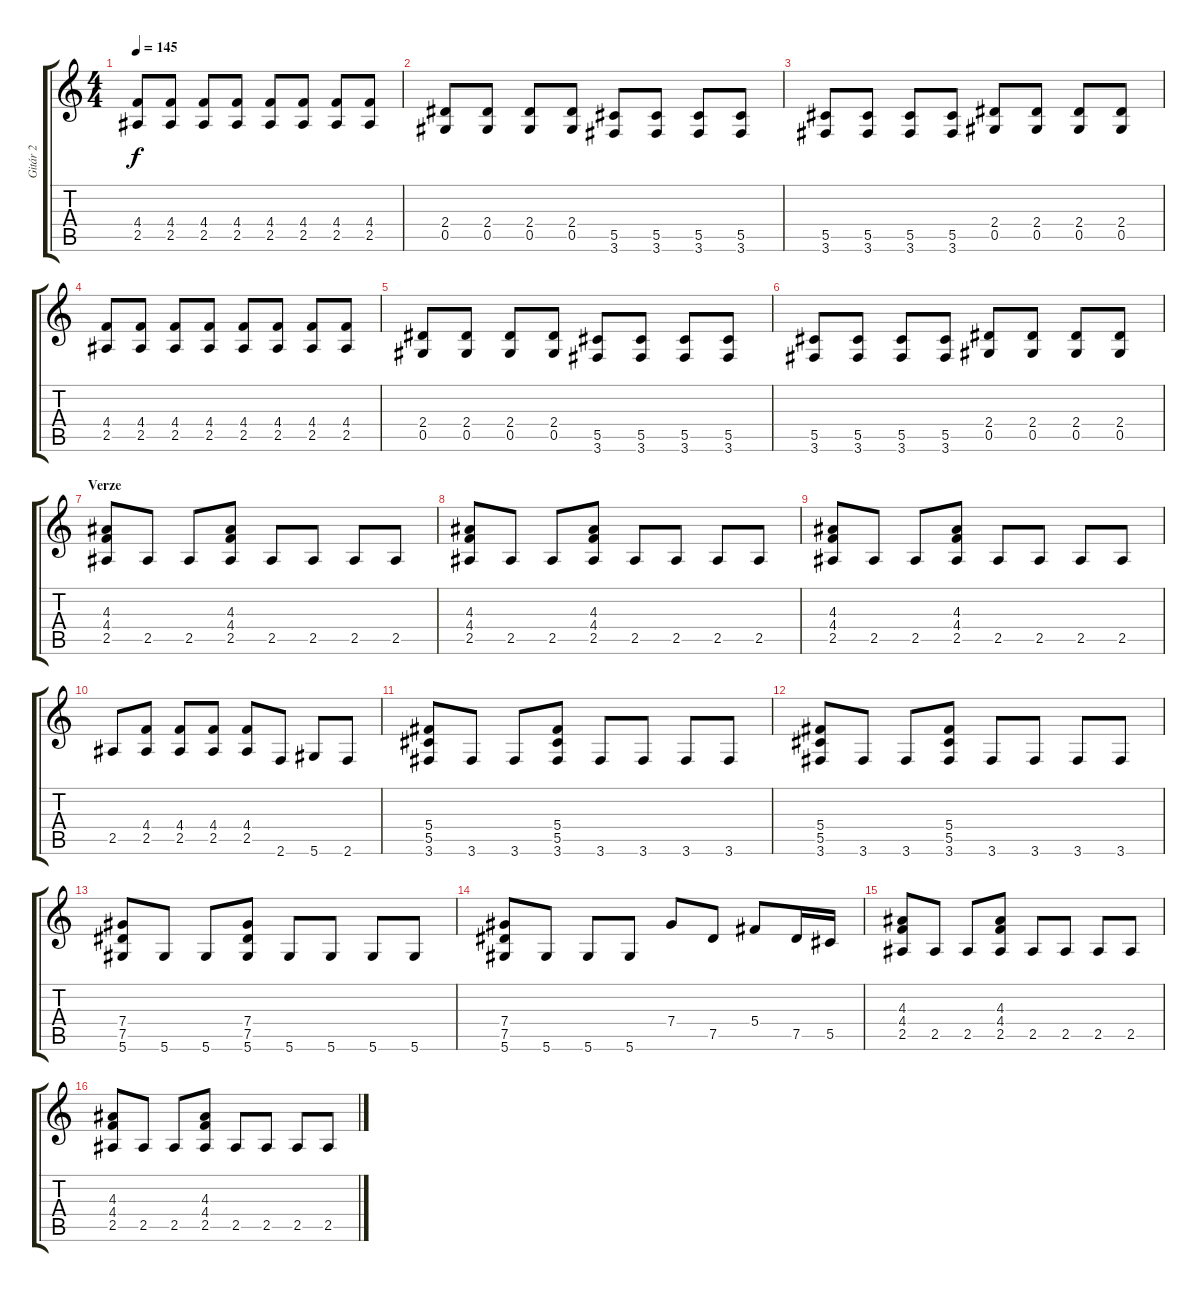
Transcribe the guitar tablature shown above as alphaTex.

\track ("Gitár 2" "Gitár 2") {instrument overdrivenguitar}
\staff {score tabs}
\tuning (Eb4 Bb3 Gb3 Db3 Ab2 Eb2) {hide}
\ts (4 4)
\tempo 145
\clef g2
\ks c
(4.4 2.5).8{dy f} (4.4 2.5).8 (4.4 2.5).8 (4.4 2.5).8 (4.4 2.5).8 (4.4 2.5).8 (4.4 2.5).8 (4.4 2.5).8 |
(2.4 0.5).8 (2.4 0.5).8 (2.4 0.5).8 (2.4 0.5).8 (5.5 3.6).8 (5.5 3.6).8 (5.5 3.6).8 (5.5 3.6).8 |
(5.5 3.6).8 (5.5 3.6).8 (5.5 3.6).8 (5.5 3.6).8 (2.4 0.5).8 (2.4 0.5).8 (2.4 0.5).8 (2.4 0.5).8 |
(4.4 2.5).8 (4.4 2.5).8 (4.4 2.5).8 (4.4 2.5).8 (4.4 2.5).8 (4.4 2.5).8 (4.4 2.5).8 (4.4 2.5).8 |
(2.4 0.5).8 (2.4 0.5).8 (2.4 0.5).8 (2.4 0.5).8 (5.5 3.6).8 (5.5 3.6).8 (5.5 3.6).8 (5.5 3.6).8 |
(5.5 3.6).8 (5.5 3.6).8 (5.5 3.6).8 (5.5 3.6).8 (2.4 0.5).8 (2.4 0.5).8 (2.4 0.5).8 (2.4 0.5).8 |
\section ("" "Verze")
(4.3 4.4 2.5).8 2.5.8 2.5.8 (4.3 4.4 2.5).8 2.5.8 2.5.8 2.5.8 2.5.8 |
(4.3 4.4 2.5).8 2.5.8 2.5.8 (4.3 4.4 2.5).8 2.5.8 2.5.8 2.5.8 2.5.8 |
(4.3 4.4 2.5).8 2.5.8 2.5.8 (4.3 4.4 2.5).8 2.5.8 2.5.8 2.5.8 2.5.8 |
2.5.8 (4.4 2.5).8 (4.4 2.5).8 (4.4 2.5).8 (4.4 2.5).8 2.6.8 5.6.8 2.6.8 |
(5.4 5.5 3.6).8 3.6.8 3.6.8 (5.4 5.5 3.6).8 3.6.8 3.6.8 3.6.8 3.6.8 |
(5.4 5.5 3.6).8 3.6.8 3.6.8 (5.4 5.5 3.6).8 3.6.8 3.6.8 3.6.8 3.6.8 |
(7.4 7.5 5.6).8 5.6.8 5.6.8 (7.4 7.5 5.6).8 5.6.8 5.6.8 5.6.8 5.6.8 |
(7.4 7.5 5.6).8 5.6.8 5.6.8 5.6.8 7.4.8 7.5.8 5.4.8 7.5.16 5.5.16 |
(4.3 4.4 2.5).8 2.5.8 2.5.8 (4.3 4.4 2.5).8 2.5.8 2.5.8 2.5.8 2.5.8 |
(4.3 4.4 2.5).8 2.5.8 2.5.8 (4.3 4.4 2.5).8 2.5.8 2.5.8 2.5.8 2.5.8
